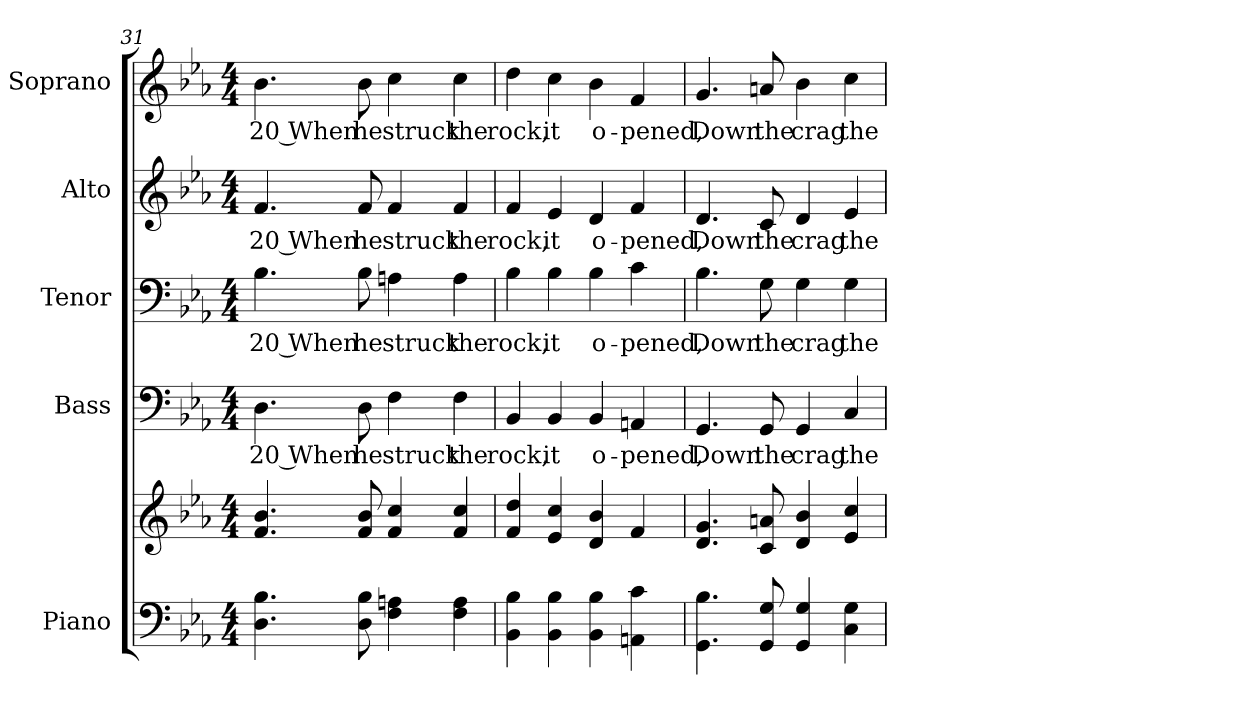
**kern	**kern	**kern	**text	**kern	**text	**kern	**text	**kern	**text
*part5	*part5	*part4	*part4	*part3	*part3	*part2	*part2	*part1	*part1
*staff6	*staff5	*staff4	*staff4	*staff3	*staff3	*staff2	*staff2	*staff1	*staff1
*I"Piano	*	*I"Bass	*	*I"Tenor	*	*I"Alto	*	*I"Soprano	*
*I'Pno.	*	*I'B.	*	*I'T.	*	*I'A.	*	*I'S.	*
!!LO:LB:g=z
*clefF4	*clefG2	*clefF4	*	*clefF4	*	*clefG2	*	*clefG2	*
*k[b-e-a-]	*k[b-e-a-]	*k[b-e-a-]	*	*k[b-e-a-]	*	*k[b-e-a-]	*	*k[b-e-a-]	*
*E-:	*E-:	*E-:	*	*E-:	*	*E-:	*	*E-:	*
*M4/4	*M4/4	*M4/4	*	*M4/4	*	*M4/4	*	*M4/4	*
=31	=31	=31	=31	=31	=31	=31	=31	=31	=31
!	!	!	!LO:LY:b:color=#000000	!	!	!	!	!	!
!	!	!	!	!	!LO:LY:b:color=#000000	!	!	!	!
!	!	!	!	!	!	!	!LO:LY:b:color=#000000	!	!
!	!	!	!	!	!	!	!	!	!LO:LY:b:color=#000000
4.Di\ 4.B-i	4.fi/ 4.b-i	4.Di\	20 When	4.B-i\	20 When	4.fi/	20 When	4.b-i\	20 When
!	!	!	!LO:LY:b:color=#000000	!	!	!	!	!	!
!	!	!	!	!	!LO:LY:b:color=#000000	!	!	!	!
!	!	!	!	!	!	!	!LO:LY:b:color=#000000	!	!
!	!	!	!	!	!	!	!	!	!LO:LY:b:color=#000000
8Di\ 8B-i	8fi/ 8b-i	8Di\	he	8B-i\	he	8fi/	he	8b-i\	he
!	!	!	!LO:LY:b:color=#000000	!	!	!	!	!	!
!	!	!	!	!	!LO:LY:b:color=#000000	!	!	!	!
!	!	!	!	!	!	!	!LO:LY:b:color=#000000	!	!
!	!	!	!	!	!	!	!	!	!LO:LY:b:color=#000000
4Fi\ 4Ani	4fi/ 4cci	4Fi\	struck	4Ani\	struck	4fi/	struck	4cci\	struck
!	!	!	!LO:LY:b:color=#000000	!	!	!	!	!	!
!	!	!	!	!	!LO:LY:b:color=#000000	!	!	!	!
!	!	!	!	!	!	!	!LO:LY:b:color=#000000	!	!
!	!	!	!	!	!	!	!	!	!LO:LY:b:color=#000000
4Fi\ 4Ai	4fi/ 4cci	4Fi\	the	4Ai\	the	4fi/	the	4cci\	the
=32	=32	=32	=32	=32	=32	=32	=32	=32	=32
!	!	!	!LO:LY:b:color=#000000	!	!	!	!	!	!
!	!	!	!	!	!LO:LY:b:color=#000000	!	!	!	!
!	!	!	!	!	!	!	!LO:LY:b:color=#000000	!	!
!	!	!	!	!	!	!	!	!	!LO:LY:b:color=#000000
4BB-i\ 4B-i	4fi/ 4ddi	4BB-i/	rock,	4B-i\	rock,	4fi/	rock,	4ddi\	rock,
!	!	!	!LO:LY:b:color=#000000	!	!	!	!	!	!
!	!	!	!	!	!LO:LY:b:color=#000000	!	!	!	!
!	!	!	!	!	!	!	!LO:LY:b:color=#000000	!	!
!	!	!	!	!	!	!	!	!	!LO:LY:b:color=#000000
4BB-i\ 4B-i	4e-i/ 4cci	4BB-i/	it	4B-i\	it	4e-i/	it	4cci\	it
!	!	!	!LO:LY:b:color=#000000	!	!	!	!	!	!
!	!	!	!	!	!LO:LY:b:color=#000000	!	!	!	!
!	!	!	!	!	!	!	!LO:LY:b:color=#000000	!	!
!	!	!	!	!	!	!	!	!	!LO:LY:b:color=#000000
4BB-i\ 4B-i	4di/ 4b-i	4BB-i/	o-	4B-i\	o-	4di/	o-	4b-i\	o-
!	!	!	!LO:LY:b:color=#000000	!	!	!	!	!	!
!	!	!	!	!	!LO:LY:b:color=#000000	!	!	!	!
!	!	!	!	!	!	!	!LO:LY:b:color=#000000	!	!
!	!	!	!	!	!	!	!	!	!LO:LY:b:color=#000000
4AAni\ 4ci	4fi/	4AAni/	-pened,	4ci\	-pened,	4fi/	-pened,	4fi/	-pened,
=33	=33	=33	=33	=33	=33	=33	=33	=33	=33
!	!	!	!LO:LY:b:color=#000000	!	!	!	!	!	!
!	!	!	!	!	!LO:LY:b:color=#000000	!	!	!	!
!	!	!	!	!	!	!	!LO:LY:b:color=#000000	!	!
!	!	!	!	!	!	!	!	!	!LO:LY:b:color=#000000
4.GGi\ 4.B-i	4.di/ 4.gi	4.GGi/	Down	4.B-i\	Down	4.di/	Down	4.gi/	Down
!	!	!	!LO:LY:b:color=#000000	!	!	!	!	!	!
!	!	!	!	!	!LO:LY:b:color=#000000	!	!	!	!
!	!	!	!	!	!	!	!LO:LY:b:color=#000000	!	!
!	!	!	!	!	!	!	!	!	!LO:LY:b:color=#000000
8GGi/ 8Gi	8ci/ 8ani	8GGi/	the	8Gi\	the	8ci/	the	8ani/	the
!	!	!	!LO:LY:b:color=#000000	!	!	!	!	!	!
!	!	!	!	!	!LO:LY:b:color=#000000	!	!	!	!
!	!	!	!	!	!	!	!LO:LY:b:color=#000000	!	!
!	!	!	!	!	!	!	!	!	!LO:LY:b:color=#000000
4GGi/ 4Gi	4di/ 4b-i	4GGi/	crag	4Gi\	crag	4di/	crag	4b-i\	crag
!	!	!	!LO:LY:b:color=#000000	!	!	!	!	!	!
!	!	!	!	!	!LO:LY:b:color=#000000	!	!	!	!
!	!	!	!	!	!	!	!LO:LY:b:color=#000000	!	!
!	!	!	!	!	!	!	!	!	!LO:LY:b:color=#000000
4Ci\ 4Gi	4e-i/ 4cci	4Ci/	the	4Gi\	the	4e-i/	the	4cci\	the
=	=	=	=	=	=	=	=	=	=
*-	*-	*-	*-	*-	*-	*-	*-	*-	*-
